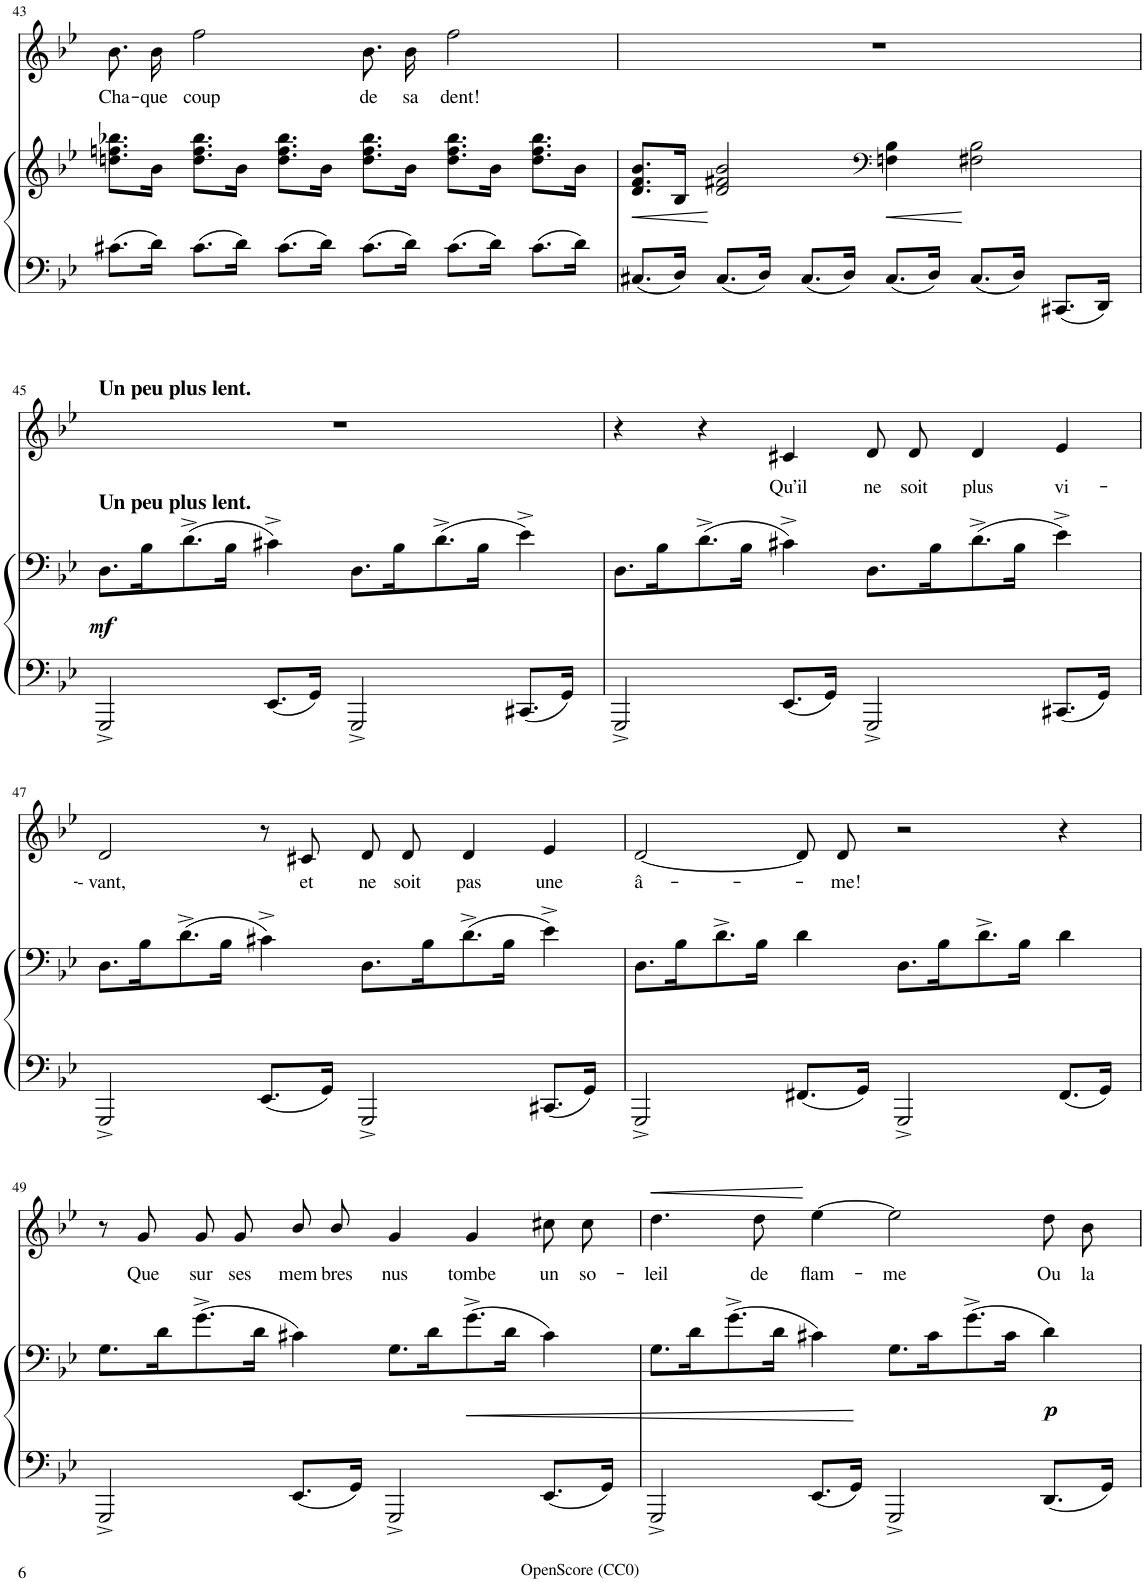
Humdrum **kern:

**kern	**kern	**dynam	**kern	**text	**dynam
*part2	*part2	*part2	*part1	*part1	*part1
*staff3	*staff2	*staff2/3	*staff1	*staff1	*staff1
*I"Piano	*	*	*I"Chant Voice	*	*
*I'Pno	*	*	*	*	*
!!LO:PB:g=z
*clefF4	*clefG2	*	*clefG2	*	*
*k[b-e-]	*k[b-e-]	*	*k[b-e-]	*	*
*M6/4	*M6/4	*	*M6/4	*	*
=43	=43	=43	=43	=43	=43
!	!	!	!	!LO:LY:b	!
8.c#X\L	8.ddn\ 8.ffn\ 8.bb-X\L	.	8.b-\L	Cha-	.
!	!	!	!	!LO:LY:b	!
16d\Jk	16b-\Jk	.	16b-\Jk	-que	.
!	!	!	!	!LO:LY:b	!
8.c#\L	8.dd\ 8.ff\ 8.bb-\L	.	2ff\	coup	.
16d\Jk	16b-\Jk	.	.	.	.
8.c#\L	8.dd\ 8.ff\ 8.bb-\L	.	.	.	.
16d\Jk	16b-\Jk	.	.	.	.
!	!	!	!	!LO:LY:b	!
8.c#\L	8.dd\ 8.ff\ 8.bb-\L	.	8.b-\L	de	.
!	!	!	!	!LO:LY:b	!
16d\Jk	16b-\Jk	.	16b-\Jk	sa	.
!	!	!	!	!LO:LY:b	!
8.c#\L	8.dd\ 8.ff\ 8.bb-\L	.	2ff\	dent!	.
16d\Jk	16b-\Jk	.	.	.	.
8.c#\L	8.dd\ 8.ff\ 8.bb-\L	.	.	.	.
16d\Jk	16b-\Jk	.	.	.	.
=44	=44	=44	=44	=44	=44
!	!	!LO:HP:b	!	!	!
8.C#X/L	8.d/ 8.f/ 8.b-/L	<	1.r	.	.
16D/Jk	16B-/Jk	.	.	.	.
8.C#/L	2d/ 2f#X/ 2b-/	.	.	.	.
16D/Jk	.	.	.	.	.
8.C#/L	.	.	.	.	.
16D/Jk	.	.	.	.	.
*	*clefF4	*	*	*	*
!	!	!LO:HP:b	!	!	!
8.C#/L	4Fn\ 4B-\	<	.	.	.
16D/Jk	.	.	.	.	.
8.C#/L	2F#X\ 2B-\	[	.	.	.
16D/Jk	.	.	.	.	.
8.CC#X/L	.	.	.	.	.
16DD/Jk	.	.	.	.	.
!!LO:LB:g=z
=45	=45	=45	=45	=45	=45
!	!	!	!LO:TX:a:B:t=Un peu plus lent.	!	!
!	!LO:TX:a:B:t=Un peu plus lent.	!	!	!	!
!	!	!LO:DY:b	!	!	!
2GGG^/	8.D\L	mf	1.r	.	.
.	16B-\K	.	.	.	.
.	(8.d^\	.	.	.	.
.	16B-\Jk	.	.	.	.
8.EE-/L	4c#X^\)	.	.	.	.
16GG/Jk	.	.	.	.	.
2GGG^/	8.D\L	.	.	.	.
.	16B-\K	.	.	.	.
.	(8.d^\	.	.	.	.
.	16B-\Jk	.	.	.	.
8.CC#X/L	4e-^\)	.	.	.	.
16GG/Jk	.	.	.	.	.
=46	=46	=46	=46	=46	=46
2GGG^/	8.D\L	.	4r	.	.
.	16B-\K	.	.	.	.
.	(8.d^\	.	4r	.	.
.	16B-\Jk	.	.	.	.
!	!	!	!	!LO:LY:b	!
8.EE-/L	4c#X^\)	.	4c#X/	Qu’il	.
16GG/Jk	.	.	.	.	.
!	!	!	!	!LO:LY:b	!
2GGG^/	8.D\L	.	8d/L	ne	.
!	!	!	!	!LO:LY:b	!
.	.	.	8d/J	soit	.
.	16B-\K	.	.	.	.
!	!	!	!	!LO:LY:b	!
.	(8.d^\	.	4d/	plus	.
.	16B-\Jk	.	.	.	.
!	!	!	!	!LO:LY:b	!
8.CC#X/L	4e-^\)	.	4e-/	vi-	.
16GG/Jk	.	.	.	.	.
!!LO:LB:g=z
=47	=47	=47	=47	=47	=47
!	!	!	!	!LO:LY:b	!
2GGG^/	8.D\L	.	2d/	-- vant,	.
.	16B-\K	.	.	.	.
.	(8.d^\	.	.	.	.
.	16B-\Jk	.	.	.	.
8.EE-/L	4c#X^\)	.	8r	.	.
!	!	!	!	!LO:LY:b	!
.	.	.	8c#X/	et	.
16GG/Jk	.	.	.	.	.
!	!	!	!	!LO:LY:b	!
2GGG^/	8.D\L	.	8d/L	ne	.
!	!	!	!	!LO:LY:b	!
.	.	.	8d/J	soit	.
.	16B-\K	.	.	.	.
!	!	!	!	!LO:LY:b	!
.	(8.d^\	.	4d/	pas	.
.	16B-\Jk	.	.	.	.
!	!	!	!	!LO:LY:b	!
8.CC#X/L	4e-^\)	.	4e-/	une	.
16GG/Jk	.	.	.	.	.
=48	=48	=48	=48	=48	=48
!	!	!	!	!LO:LY:b	!
2GGG^/	8.D\L	.	[2d/	â-	.
.	16B-\K	.	.	.	.
.	8.d^\	.	.	.	.
.	16B-\Jk	.	.	.	.
8.FF#X/L	4d\	.	8d/L]	.	.
!	!	!	!	!LO:LY:b	!
.	.	.	8d/J	-me!	.
16GG/Jk	.	.	.	.	.
2GGG^/	8.D\L	.	2r	.	.
.	16B-\K	.	.	.	.
.	8.d^\	.	.	.	.
.	16B-\Jk	.	.	.	.
8.FF#/L	4d\	.	4r	.	.
16GG/Jk	.	.	.	.	.
!!LO:LB:g=z
=49	=49	=49	=49	=49	=49
2GGG^/	8.G\L	.	8r	.	.
!	!	!	!	!LO:LY:b	!
.	.	.	8g/L	Que	.
.	16d\K	.	.	.	.
!	!	!	!	!LO:LY:b	!
.	(8.g^\	.	8g/	sur	.
!	!	!	!	!LO:LY:b	!
.	.	.	8g/	ses	.
.	16d\Jk	.	.	.	.
!	!	!	!	!LO:LY:b	!
8.EE-/L	4c#X\)	.	8b-/	mem-	.
!	!	!	!	!LO:LY:b	!
.	.	.	8b-/J	-bres	.
16GG/Jk	.	.	.	.	.
!	!	!	!	!LO:LY:b	!
2GGG^/	8.G\L	.	4g/	nus	.
.	16d\K	.	.	.	.
!	!	!	!	!LO:LY:b	!
.	(8.g^\	.	4g/	tombe	.
.	16d\Jk	.	.	.	.
!	!	!	!	!LO:LY:b	!
8.EE-/L	4c#\)	.	8cc#X\L	un	.
!	!	!	!	!LO:LY:b	!
.	.	.	8cc#\J	so-	.
16GG/Jk	.	.	.	.	.
=50	=50	=50	=50	=50	=50
!	!	!	!	!LO:LY:b	!LO:HP:b
2GGG^/	8.G\L	.	4.dd\	-leil	<
.	16d\K	.	.	.	.
.	(8.g^\	.	.	.	.
!	!	!	!	!LO:LY:b	!
.	.	.	8dd\	de	.
.	16d\Jk	.	.	.	.
!	!	!	!	!LO:LY:b	!
8.EE-/L	4c#X\)	.	[4ee-\	flam-	[
16GG/Jk	.	.	.	.	.
!	!	!	!	!LO:LY:b	!
2GGG^/	8.G\L	[	2ee-\]	-me	.
.	16c#\K	.	.	.	.
.	(8.g^\	.	.	.	.
.	16c#\Jk	.	.	.	.
!	!	!LO:DY:b	!	!LO:LY:b	!
8.DD/L	4d\)	p	8dd\L	Ou	.
!	!	!	!	!LO:LY:b	!
.	.	.	8b-\J	la	.
16GG/Jk	.	.	.	.	.
=	=	=	=	=	=
*-	*-	*-	*-	*-	*-
